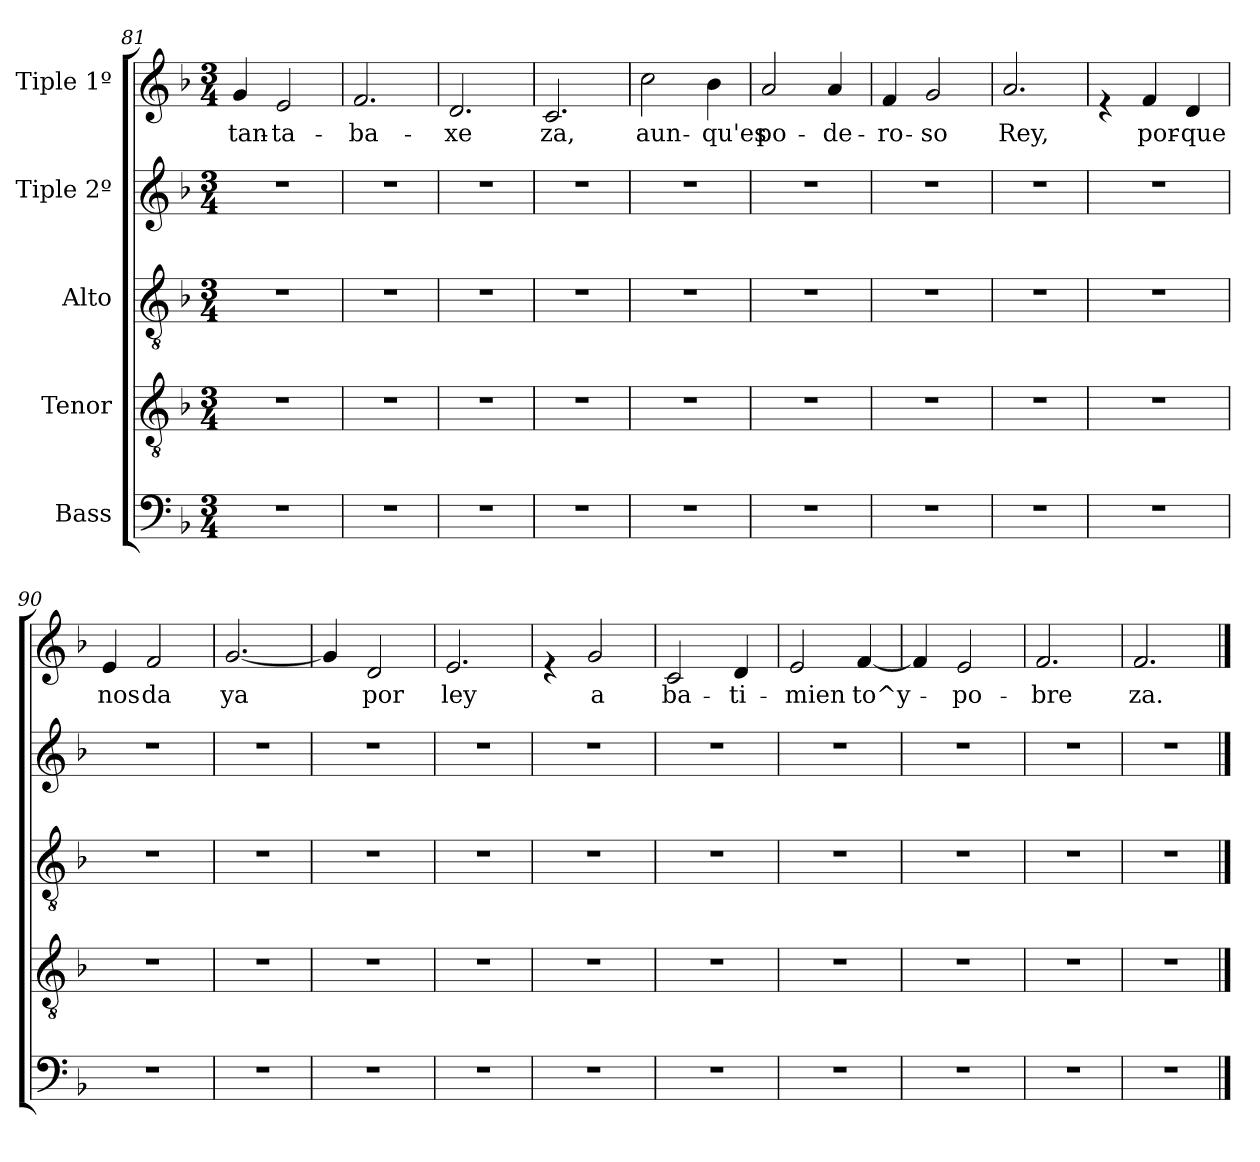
**kern	**kern	**kern	**kern	**kern	**text
*part5	*part4	*part3	*part2	*part1	*part1
*staff5	*staff4	*staff3	*staff2	*staff1	*staff1
*I"Bass	*I"Tenor	*I"Alto	*I"Tiple 2º	*I"Tiple 1º	*
*clefF4	*clefGv2	*clefGv2	*clefG2	*clefG2	*
*k[b-]	*k[b-]	*k[b-]	*k[b-]	*k[b-]	*
*F:	*F:	*F:	*F:	*F:	*
*M3/4	*M3/4	*M3/4	*M3/4	*M3/4	*
=81	=81	=81	=81	=81	=81
!	!	!	!	!	!LO:LY:b:cj
2.r	2.r	2.r	2.r	4g/	tan-
!	!	!	!	!	!LO:LY:b:cj
.	.	.	.	2e/	-ta-
=82	=82	=82	=82	=82	=82
!	!	!	!	!	!LO:LY:b:cj
2.r	2.r	2.r	2.r	2.f/	-ba-
=83	=83	=83	=83	=83	=83
!	!	!	!	!	!LO:LY:b:cj
2.r	2.r	2.r	2.r	2.d/	-xe
=84	=84	=84	=84	=84	=84
!	!	!	!	!	!LO:LY:b:cj
2.r	2.r	2.r	2.r	2.c/	za,
=85	=85	=85	=85	=85	=85
!	!	!	!	!	!LO:LY:b:cj
2.r	2.r	2.r	2.r	2cc\	aun-
!	!	!	!	!	!LO:LY:b:cj
.	.	.	.	4b-\	-qu'es
!!LO:LB:g=z
=86	=86	=86	=86	=86	=86
!	!	!	!	!	!LO:LY:b:cj
2.r	2.r	2.r	2.r	2a/	po-
!	!	!	!	!	!LO:LY:b:cj
.	.	.	.	4a/	-de-
=87	=87	=87	=87	=87	=87
!	!	!	!	!	!LO:LY:b:cj
2.r	2.r	2.r	2.r	4f/	-ro-
!	!	!	!	!	!LO:LY:b:cj
.	.	.	.	2g/	-so
=88	=88	=88	=88	=88	=88
!	!	!	!	!	!LO:LY:b:cj
2.r	2.r	2.r	2.r	2.a/	Rey,
=89	=89	=89	=89	=89	=89
2.r	2.r	2.r	2.r	4re	.
!	!	!	!	!	!LO:LY:b:cj
.	.	.	.	4f/	por-
!	!	!	!	!	!LO:LY:b:cj
.	.	.	.	4d/	-que
=90	=90	=90	=90	=90	=90
!	!	!	!	!	!LO:LY:b:cj
2.r	2.r	2.r	2.r	4e/	nos
!	!	!	!	!	!LO:LY:b:cj
.	.	.	.	2f/	da
=91	=91	=91	=91	=91	=91
!	!	!	!	!	!LO:LY:b:cj
2.r	2.r	2.r	2.r	[<2.g/	ya
=92	=92	=92	=92	=92	=92
2.r	2.r	2.r	2.r	4g/]	.
!	!	!	!	!	!LO:LY:b:cj
.	.	.	.	2d/	por
!!LO:LB:g=z
=93	=93	=93	=93	=93	=93
!	!	!	!	!	!LO:LY:b:cj
2.r	2.r	2.r	2.r	2.e/	ley
=94	=94	=94	=94	=94	=94
2.r	2.r	2.r	2.r	4re	.
!	!	!	!	!	!LO:LY:b:cj
.	.	.	.	2g/	a
=95	=95	=95	=95	=95	=95
!	!	!	!	!	!LO:LY:b:cj
2.r	2.r	2.r	2.r	2c/	ba-
!	!	!	!	!	!LO:LY:b:cj
.	.	.	.	4d/	-ti-
=96	=96	=96	=96	=96	=96
!	!	!	!	!	!LO:LY:b:cj
2.r	2.r	2.r	2.r	2e/	-mien
!	!	!	!	!	!LO:LY:b:cj
.	.	.	.	[<4f/	to^y-
=97	=97	=97	=97	=97	=97
2.r	2.r	2.r	2.r	4f/]	.
!	!	!	!	!	!LO:LY:b:cj
.	.	.	.	2e/	-po-
=98	=98	=98	=98	=98	=98
!	!	!	!	!	!LO:LY:b:cj
2.r	2.r	2.r	2.r	2.f/	-bre
=99	=99	=99	=99	=99	=99
!	!	!	!	!	!LO:LY:b:cj
2.r	2.r	2.r	2.r	2.f/	za.
==	==	==	==	==	==
*-	*-	*-	*-	*-	*-
